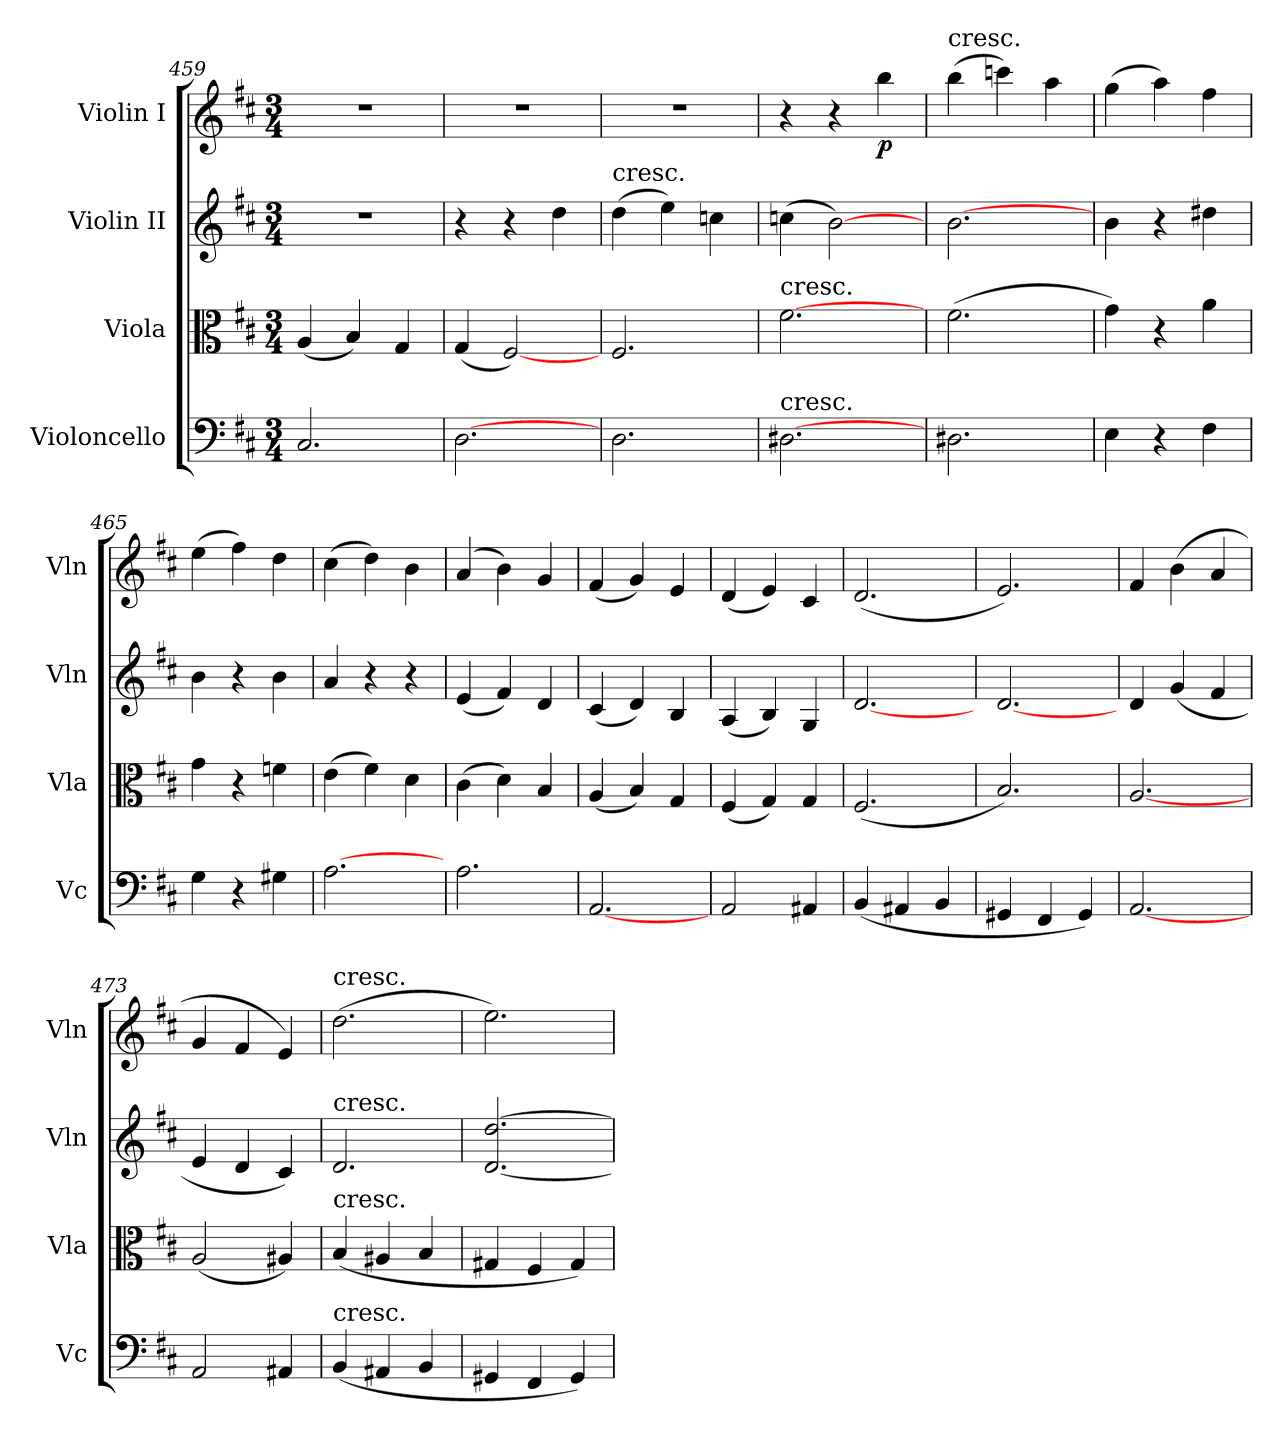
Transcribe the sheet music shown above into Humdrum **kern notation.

**kern	**kern	**kern	**kern	**dynam
*part4	*part3	*part2	*part1	*part1
*staff4	*staff3	*staff2	*staff1	*staff1
*I"Violoncello	*I"Viola	*I"Violin II	*I"Violin I	*
*I'Vc	*I'Vla	*I'Vln	*I'Vln	*
*clefF4	*clefC3	*clefG2	*clefG2	*
*k[f#c#]	*k[f#c#]	*k[f#c#]	*k[f#c#]	*
*D:	*D:	*D:	*D:	*
*M3/4	*M3/4	*M3/4	*M3/4	*
=459	=459	=459	=459	=459
2.C#	(4A	2.r	2.r	.
.	4B)	.	.	.
.	4G	.	.	.
=460	=460	=460	=460	=460
[2.D	(4G	4r	2.r	.
.	[2F#)	4r	.	.
.	.	4dd	.	.
=461	=461	=461	=461	=461
!	!	!LO:TX:a:t=cresc.	!	!
2.D	2.F#	(4dd	2.r	.
.	.	4ee)	.	.
.	.	4ccn	.	.
=462	=462	=462	=462	=462
!	!LO:TX:a:t=cresc.	!	!	!
!LO:TX:a:t=cresc.	!	!	!	!
[2.D#X	[2.f#	(4ccn	4r	.
.	.	[2b)	4r	.
.	.	.	4bb	p
=463	=463	=463	=463	=463
!	!	!	!LO:TX:a:t=cresc.	!
2.D#X	(2.f#	[2.b	(4bb	.
.	.	.	4cccn)	.
.	.	.	4aa	.
=464	=464	=464	=464	=464
4E	4g)	4b	(4gg	.
4r	4r	4r	4aa)	.
4F#	4a	4dd#X	4ff#	.
=465	=465	=465	=465	=465
4G	4g	4b	(4ee	.
4r	4r	4r	4ff#)	.
4G#X	4fn	4b	4dd	.
=466	=466	=466	=466	=466
[2.A	(4e	4a	(4cc#	.
.	4f#)	4r	4dd)	.
.	4d	4r	4b	.
=467	=467	=467	=467	=467
2.A	(4c#	(4e	(4a	.
.	4d)	4f#)	4b)	.
.	4B	4d	4g	.
=468	=468	=468	=468	=468
[2.AA	(4A	(4c#	(4f#	.
.	4B)	4d)	4g)	.
.	4G	4B	4e	.
=469	=469	=469	=469	=469
2AA	(4F#	(4A	(4d	.
.	4G)	4B)	4e)	.
4AA#X	4G	4G	4c#	.
=470	=470	=470	=470	=470
(4BB	(2.F#	[2.d	(2.d	.
4AA#X	.	.	.	.
4BB	.	.	.	.
=471	=471	=471	=471	=471
4GG#X	2.B)	[2.d	2.e)	.
4FF#	.	.	.	.
4GG#)	.	.	.	.
=472	=472	=472	=472	=472
[2.AA	[2.A	4d	4f#	.
.	.	(4g	(4b	.
.	.	4f#	4a	.
=473	=473	=473	=473	=473
2AA	(2A	4e	4g	.
.	.	4d	4f#	.
4AA#X	4A#X)	4c#)	4e)	.
=474	=474	=474	=474	=474
!	!	!	!LO:TX:a:t=cresc.	!
!	!	!LO:TX:a:t=cresc.	!	!
!	!LO:TX:a:t=cresc.	!	!	!
!LO:TX:a:t=cresc.	!	!	!	!
(4BB	(4B	2.d	(2.dd	.
4AA#X	4A#X	.	.	.
4BB	4B	.	.	.
=475	=475	=475	=475	=475
4GG#X	4G#X	[2.d [2.dd	2.ee)	.
4FF#	4F#	.	.	.
4GG#)	4G#)	.	.	.
=	=	=	=	=
*-	*-	*-	*-	*-
